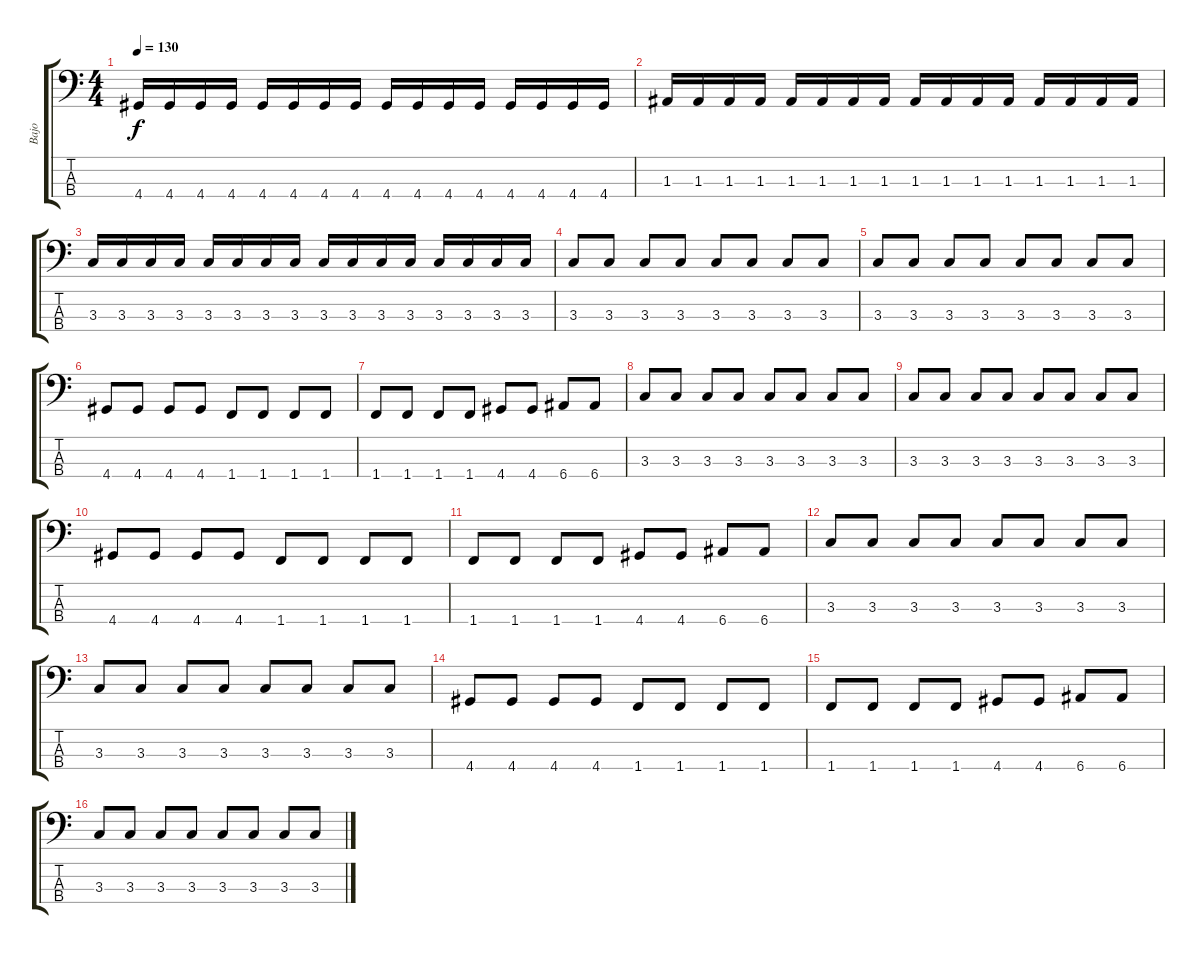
\track ("Bajo" "Bajo") {instrument electricbassfinger}
\staff {score tabs}
\tuning (G2 D2 A1 E1) {hide}
\ts (4 4)
\tempo 130
\clef f4
\ks c
4.4.16{dy f} 4.4.16 4.4.16 4.4.16 4.4.16 4.4.16 4.4.16 4.4.16 4.4.16 4.4.16 4.4.16 4.4.16 4.4.16 4.4.16 4.4.16 4.4.16 |
1.3.16 1.3.16 1.3.16 1.3.16 1.3.16 1.3.16 1.3.16 1.3.16 1.3.16 1.3.16 1.3.16 1.3.16 1.3.16 1.3.16 1.3.16 1.3.16 |
3.3.16 3.3.16 3.3.16 3.3.16 3.3.16 3.3.16 3.3.16 3.3.16 3.3.16 3.3.16 3.3.16 3.3.16 3.3.16 3.3.16 3.3.16 3.3.16 |
3.3.8 3.3.8 3.3.8 3.3.8 3.3.8 3.3.8 3.3.8 3.3.8 |
3.3.8 3.3.8 3.3.8 3.3.8 3.3.8 3.3.8 3.3.8 3.3.8 |
4.4.8 4.4.8 4.4.8 4.4.8 1.4.8 1.4.8 1.4.8 1.4.8 |
1.4.8 1.4.8 1.4.8 1.4.8 4.4.8 4.4.8 6.4.8 6.4.8 |
3.3.8 3.3.8 3.3.8 3.3.8 3.3.8 3.3.8 3.3.8 3.3.8 |
3.3.8 3.3.8 3.3.8 3.3.8 3.3.8 3.3.8 3.3.8 3.3.8 |
4.4.8 4.4.8 4.4.8 4.4.8 1.4.8 1.4.8 1.4.8 1.4.8 |
1.4.8 1.4.8 1.4.8 1.4.8 4.4.8 4.4.8 6.4.8 6.4.8 |
3.3.8 3.3.8 3.3.8 3.3.8 3.3.8 3.3.8 3.3.8 3.3.8 |
3.3.8 3.3.8 3.3.8 3.3.8 3.3.8 3.3.8 3.3.8 3.3.8 |
4.4.8 4.4.8 4.4.8 4.4.8 1.4.8 1.4.8 1.4.8 1.4.8 |
1.4.8 1.4.8 1.4.8 1.4.8 4.4.8 4.4.8 6.4.8 6.4.8 |
3.3.8 3.3.8 3.3.8 3.3.8 3.3.8 3.3.8 3.3.8 3.3.8
